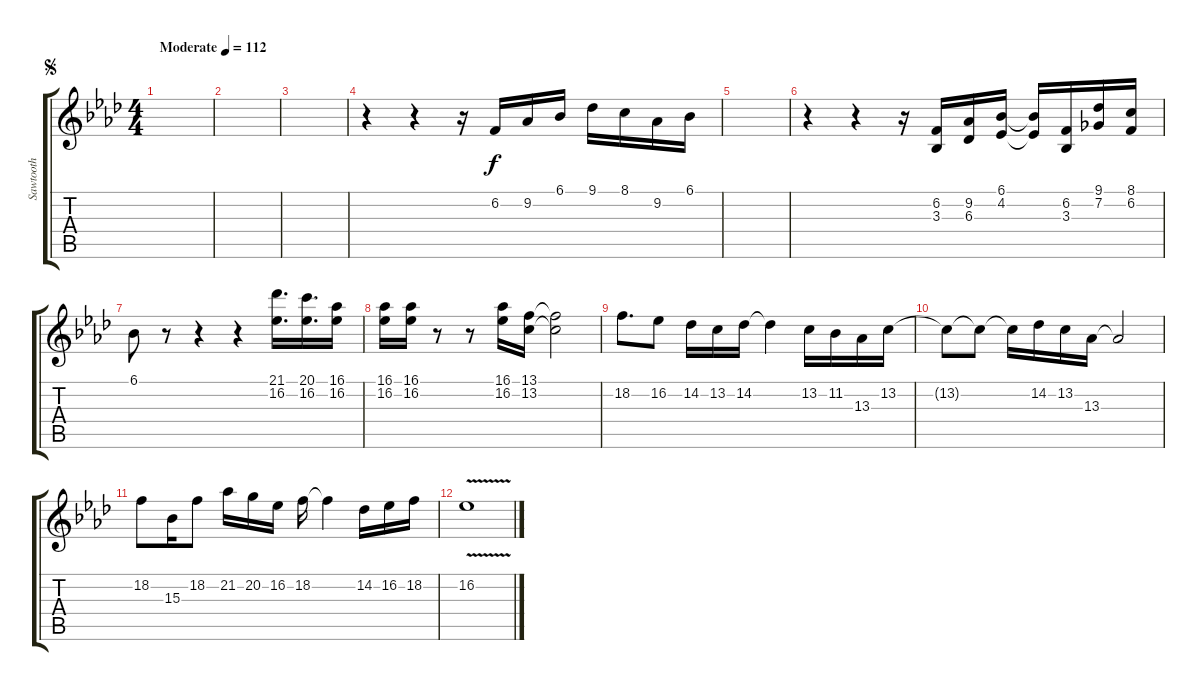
\track ("Sawtooth" "Sawtooth") {instrument lead2sawtooth}
\staff {score tabs}
\tuning (E4 B3 G3 D3 A2 E2) {hide}
\ts (4 4)
\jump segno
\tempo (112 "Moderate")
\clef g2
\ks ab
|
|
|
r.4 r.4 r.16 6.2.16 9.2.16 6.1.16 9.1.16 8.1.16 9.2.16 6.1.16 |
|
r.4 r.4 r.16 (6.2 3.3).16 (9.2 6.3).16 (6.1 4.2).16 (6.1{t} 4.2{t}).16 (6.2 3.3).16 (9.1 7.2).16 (8.1 6.2).16 |
6.1.8 r.8 r.4 r.4 (21.1 16.2).16{d} (20.1 16.2).16{d} (16.1 16.2).16 |
(16.1 16.2).16 (16.1 16.2).16 r.8 r.8 (16.1 16.2).16 (13.1 13.2).16 (13.1{t} 13.2{t}).2 |
18.2.8{d} 16.2.8 14.2.16 13.2.16 14.2.16 14.2{t}.4 13.2.16 11.2.16 13.3.16 13.2.16 |
13.2{t}.8 13.2{t}.8 13.2{t}.16 14.2.16 13.2.16 13.3.16 13.3{t}.2 |
18.2.8 15.3.16 18.2.8 21.2.16 20.2.16 16.2.16 18.2.16 18.2{t}.4 14.2.16 16.2.16 18.2.16 |
16.2{v}.1
